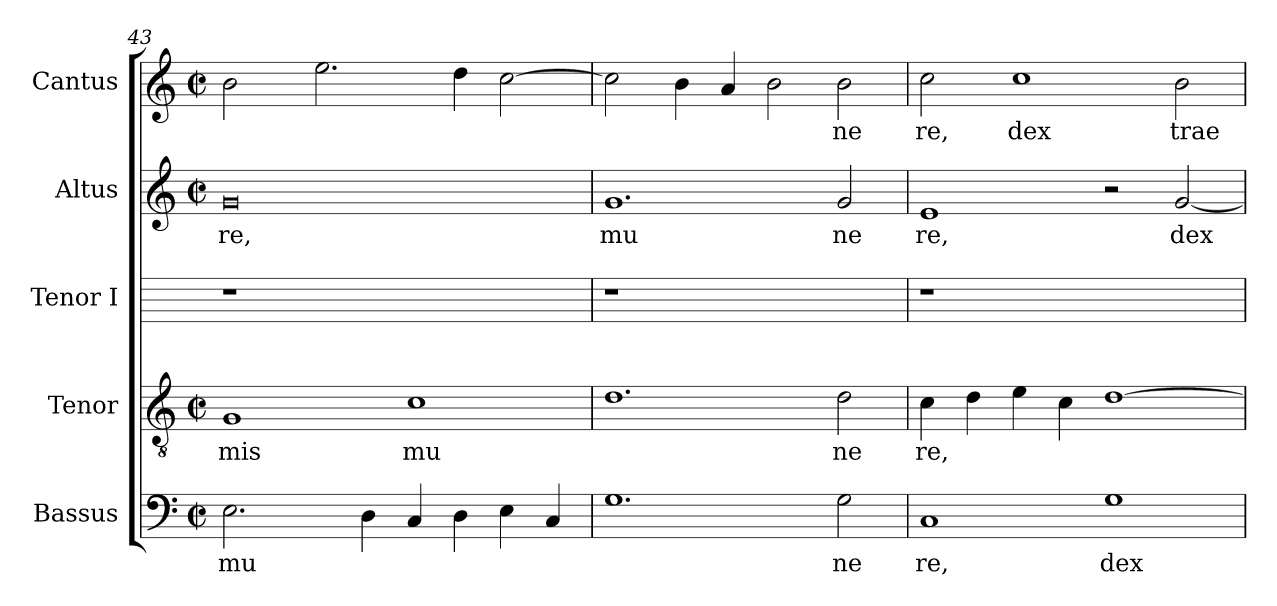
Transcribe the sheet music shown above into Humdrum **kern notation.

**kern	**text	**kern	**text	**kern	**kern	**text	**kern	**text
*part5	*part5	*part4	*part4	*part3	*part2	*part2	*part1	*part1
*staff5	*staff5	*staff4	*staff4	*staff3	*staff2	*staff2	*staff1	*staff1
*I"Bassus	*	*I"Tenor	*	*I"Tenor I	*I"Altus	*	*I"Cantus	*
*I'Bassus	*	*I'Tenor	*	*I'Tenor I	*I'Altus	*	*I'Cantus	*
!!LO:LB:g=z
*clefF4	*	*clefGv2	*	*	*clefG2	*	*clefG2	*
*M2/2	*	*M2/2	*	*	*M2/2	*	*M2/2	*
*met(c|)	*	*met(c|)	*	*	*met(c|)	*	*met(c|)	*
=43	=43	=43	=43	=43	=43	=43	=43	=43
!	!LO:LY:b	!	!LO:LY:b:cj	!	!	!LO:LY:b:cj	!	!
*	*	*	*	*	*	*	*^	*
2.E\	mu	1G	mis	1r	0g	re,	2b\	4ryy	.
.	.	.	.	.	.	.	.	1..ryy	.
.	.	.	.	.	.	.	2.ee\	.	.
4D\	.	.	.	.	.	.	.	.	.
!	!	!	!LO:LY:b:cj	!	!	!	!	!	!
4C/	.	1c	mu	1ryy	.	.	.	.	.
4D\	.	.	.	.	.	.	4dd\	.	.
4E\	.	.	.	.	.	.	[>2cc\	.	.
4C/	.	.	.	.	.	.	.	.	.
=44	=44	=44	=44	=44	=44	=44	=44	=44	=44
!	!	!	!	!	!	!LO:LY:b:cj	!	!	!
*	*	*	*	*	*	*	*v	*v	*
1.G	.	1.d	.	1r	1.g	mu	2cc\]	.
.	.	.	.	.	.	.	4b\	.
.	.	.	.	.	.	.	4a/	.
.	.	.	.	1ryy	.	.	2b\	.
!	!LO:LY:b:cj	!	!LO:LY:b:cj	!	!	!LO:LY:b:cj	!	!LO:LY:b:cj
2G\	ne	2d\	ne	.	2g/	ne	2b\	ne
=45	=45	=45	=45	=45	=45	=45	=45	=45
!	!LO:LY:b:cj	!	!LO:LY:b	!	!	!LO:LY:b:cj	!	!LO:LY:b:cj
1C	re,	4c\	re,	1r	1e	re,	2cc\	re,
.	.	4d\	.	.	.	.	.	.
!	!	!	!	!	!	!	!	!LO:LY:b:cj
.	.	4e\	.	.	.	.	1cc	dex
.	.	4c\	.	.	.	.	.	.
!	!LO:LY:b:cj	!	!	!	!	!	!	!
1G	dex	[>1d	.	1ryy	2r	.	.	.
!	!	!	!	!	!	!LO:LY:b	!	!LO:LY:b:cj
.	.	.	.	.	[<2g/	dex	2b\	trae
=	=	=	=	=	=	=	=	=
*-	*-	*-	*-	*-	*-	*-	*-	*-
